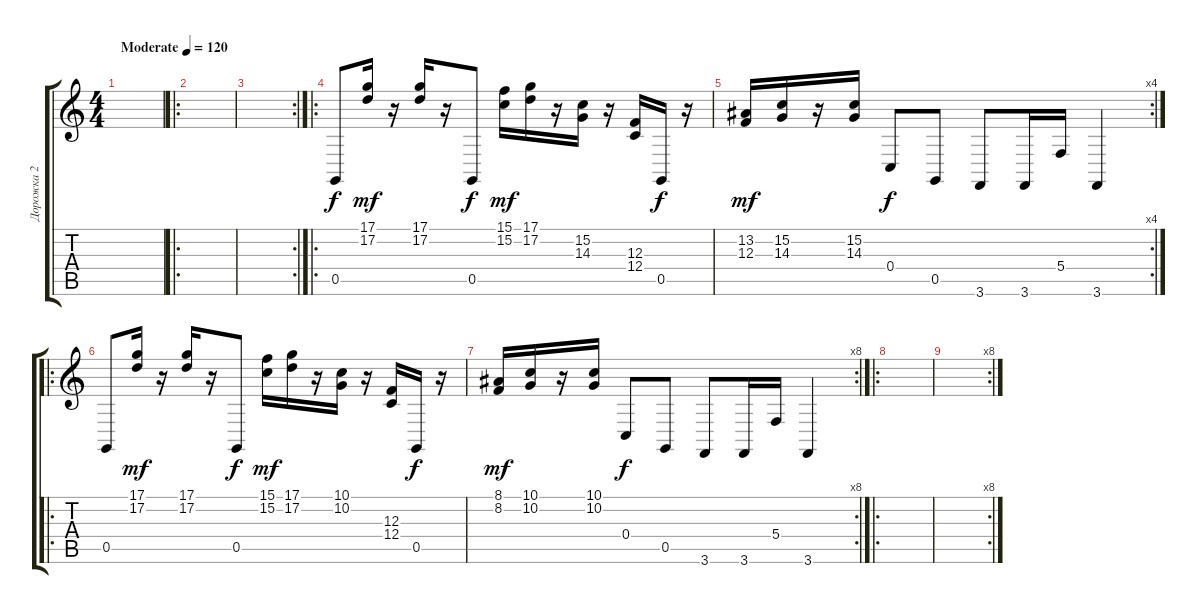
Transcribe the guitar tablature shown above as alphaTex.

\track ("Дорожка 2" "Дорожка 2") {instrument lead1square}
\staff {score tabs}
\tuning (D4 A3 F3 C3 G2 D2) {hide}
\ts (4 4)
\tempo (120 "Moderate")
\clef g2
\ks c
|
\ro
|
\rc 2
|
\ro
0.5.8 (17.1 17.2).16{dy mf} r.16 (17.1 17.2).16 r.16 0.5.8{dy f} (15.1 15.2).16{dy mf} (17.1 17.2).16 r.16 (15.2 14.3).16 r.16 (12.3 12.4).16 0.5.16{dy f} r.16 |
\rc 4
(13.2 12.3).16{dy mf} (15.2 14.3).16 r.16 (15.2 14.3).16 0.4.8{dy f} 0.5.8 3.6.8 3.6.16 5.4.16 3.6.4 |
\ro
0.5.8 (17.1 17.2).16{dy mf} r.16 (17.1 17.2).16 r.16 0.5.8{dy f} (15.1 15.2).16{dy mf} (17.1 17.2).16 r.16 (10.1 10.2).16 r.16 (12.3 12.4).16 0.5.16{dy f} r.16 |
\rc 8
(8.1 8.2).16{dy mf} (10.1 10.2).16 r.16 (10.1 10.2).16 0.4.8{dy f} 0.5.8 3.6.8 3.6.16 5.4.16 3.6.4 |
\ro
|
\rc 8
